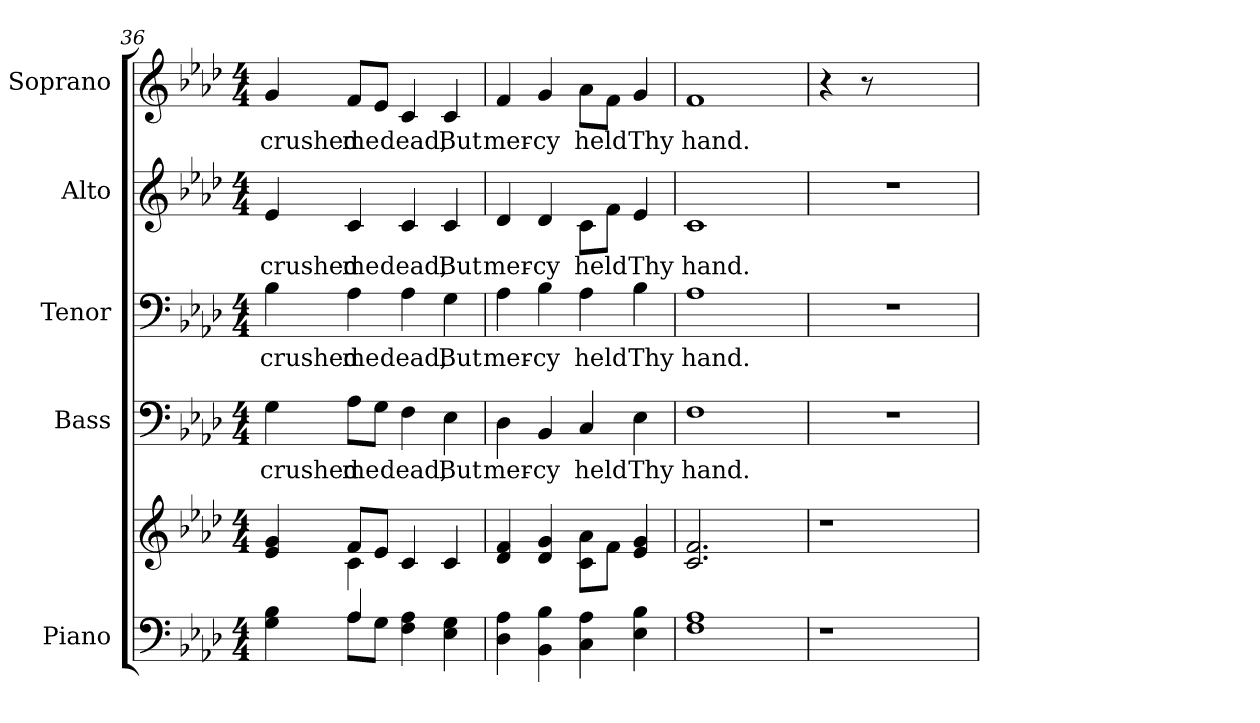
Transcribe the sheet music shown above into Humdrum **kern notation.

**kern	**kern	**kern	**text	**kern	**text	**kern	**text	**kern	**text
*part5	*part5	*part4	*part4	*part3	*part3	*part2	*part2	*part1	*part1
*staff6	*staff5	*staff4	*staff4	*staff3	*staff3	*staff2	*staff2	*staff1	*staff1
*I"Piano	*	*I"Bass	*	*I"Tenor	*	*I"Alto	*	*I"Soprano	*
*I'Pno.	*	*I'B.	*	*I'T.	*	*I'A.	*	*I'S.	*
*clefF4	*clefG2	*clefF4	*	*clefF4	*	*clefG2	*	*clefG2	*
*k[b-e-a-d-]	*k[b-e-a-d-]	*k[b-e-a-d-]	*	*k[b-e-a-d-]	*	*k[b-e-a-d-]	*	*k[b-e-a-d-]	*
*A-:	*A-:	*A-:	*	*A-:	*	*A-:	*	*A-:	*
*M4/4	*M4/4	*M4/4	*	*M4/4	*	*M4/4	*	*M4/4	*
=36	=36	=36	=36	=36	=36	=36	=36	=36	=36
*^	*^	*	*	*	*	*	*	*	*
!	!	!	!	!	!LO:LY:b:color=#000000	!	!	!	!	!	!
!	!	!	!	!	!	!	!LO:LY:b:color=#000000	!	!	!	!
!	!	!	!	!	!	!	!	!	!LO:LY:b:color=#000000	!	!
!	!	!	!	!	!	!	!	!	!	!	!LO:LY:b:color=#000000
4Gi\ 4B-i	4ryy	4e-i/ 4gi	4ryy	4Gi\	crushed	4B-i\	crushed	4e-i/	crushed	4gi/	crushed
!	!	!	!	!	!LO:LY:b:color=#000000	!	!	!	!	!	!
!	!	!	!	!	!	!	!LO:LY:b:color=#000000	!	!	!	!
!	!	!	!	!	!	!	!	!	!LO:LY:b:color=#000000	!	!
!	!	!	!	!	!	!	!	!	!	!	!LO:LY:b:color=#000000
4A-i/	8A-i\L	8fi/L	4ci\	8A-i\L	me	4A-i\	me	4ci/	me	8fi/L	me
.	8Gi\J	8e-i/J	.	8Gi\J	.	.	.	.	.	8e-i/J	.
!	!	!	!	!	!LO:LY:b:color=#000000	!	!	!	!	!	!
!	!	!	!	!	!	!	!LO:LY:b:color=#000000	!	!	!	!
!	!	!	!	!	!	!	!	!	!LO:LY:b:color=#000000	!	!
!	!	!	!	!	!	!	!	!	!	!	!LO:LY:b:color=#000000
4Fi\ 4A-i	2ryy	4ci/	2ryy	4Fi\	dead,	4A-i\	dead,	4ci/	dead,	4ci/	dead,
!	!	!	!	!	!LO:LY:b:color=#000000	!	!	!	!	!	!
!	!	!	!	!	!	!	!LO:LY:b:color=#000000	!	!	!	!
!	!	!	!	!	!	!	!	!	!LO:LY:b:color=#000000	!	!
!	!	!	!	!	!	!	!	!	!	!	!LO:LY:b:color=#000000
4E-i\ 4Gi	.	4ci/	.	4E-i\	But	4Gi\	But	4ci/	But	4ci/	But
*v	*v	*	*	*	*	*	*	*	*	*	*
*	*v	*v	*	*	*	*	*	*	*	*
!!LO:PB:g=z
=37	=37	=37	=37	=37	=37	=37	=37	=37	=37
!	!	!	!LO:LY:b:color=#000000	!	!	!	!	!	!
!	!	!	!	!	!LO:LY:b:color=#000000	!	!	!	!
!	!	!	!	!	!	!	!LO:LY:b:color=#000000	!	!
!	!	!	!	!	!	!	!	!	!LO:LY:b:color=#000000
4D-i\ 4A-i	4d-i/ 4fi	4D-i\	mer-	4A-i\	mer-	4d-i/	mer-	4fi/	mer-
!	!	!	!LO:LY:b:color=#000000	!	!	!	!	!	!
!	!	!	!	!	!LO:LY:b:color=#000000	!	!	!	!
!	!	!	!	!	!	!	!LO:LY:b:color=#000000	!	!
!	!	!	!	!	!	!	!	!	!LO:LY:b:color=#000000
4BB-i\ 4B-i	4d-i/ 4gi	4BB-i/	-cy	4B-i\	-cy	4d-i/	-cy	4gi/	-cy
!	!	!	!LO:LY:b:color=#000000	!	!	!	!	!	!
!	!	!	!	!	!LO:LY:b:color=#000000	!	!	!	!
!	!	!	!	!	!	!	!LO:LY:b:color=#000000	!	!
!	!	!	!	!	!	!	!	!	!LO:LY:b:color=#000000
4Ci\ 4A-i	8ci\ 8a-iL	4Ci/	held	4A-i\	held	8ci\L	held	8a-i\L	held
.	8fi\J	.	.	.	.	8fi\J	.	8fi\J	.
!	!	!	!LO:LY:b:color=#000000	!	!	!	!	!	!
!	!	!	!	!	!LO:LY:b:color=#000000	!	!	!	!
!	!	!	!	!	!	!	!LO:LY:b:color=#000000	!	!
!	!	!	!	!	!	!	!	!	!LO:LY:b:color=#000000
4E-i\ 4B-i	4e-i/ 4gi	4E-i\	Thy	4B-i\	Thy	4e-i/	Thy	4gi/	Thy
=38	=38	=38	=38	=38	=38	=38	=38	=38	=38
!	!	!	!LO:LY:b:color=#000000	!	!	!	!	!	!
!	!	!	!	!	!LO:LY:b:color=#000000	!	!	!	!
!	!	!	!	!	!	!	!LO:LY:b:color=#000000	!	!
!	!	!	!	!	!	!	!	!	!LO:LY:b:color=#000000
1Fi 1A-i	2.ci/ 2.fi	1Fi	hand.	1A-i	hand.	1ci	hand.	1fi	hand.
.	4ryy	.	.	.	.	.	.	.	.
!!LO:PB:g=z
=39	=39	=39	=39	=39	=39	=39	=39	=39	=39
!LO:N:vis=1	!LO:N:vis=1	!LO:N:vis=1	!	!LO:N:vis=1	!	!LO:N:vis=1	!	!	!
4.r	4.r	1r	.	1r	.	1r	.	4r	.
.	.	.	.	.	.	.	.	8r	.
2ryy	2ryy	.	.	.	.	.	.	2ryy	.
8ryy	8ryy	.	.	.	.	.	.	8ryy	.
=	=	=	=	=	=	=	=	=	=
*-	*-	*-	*-	*-	*-	*-	*-	*-	*-
